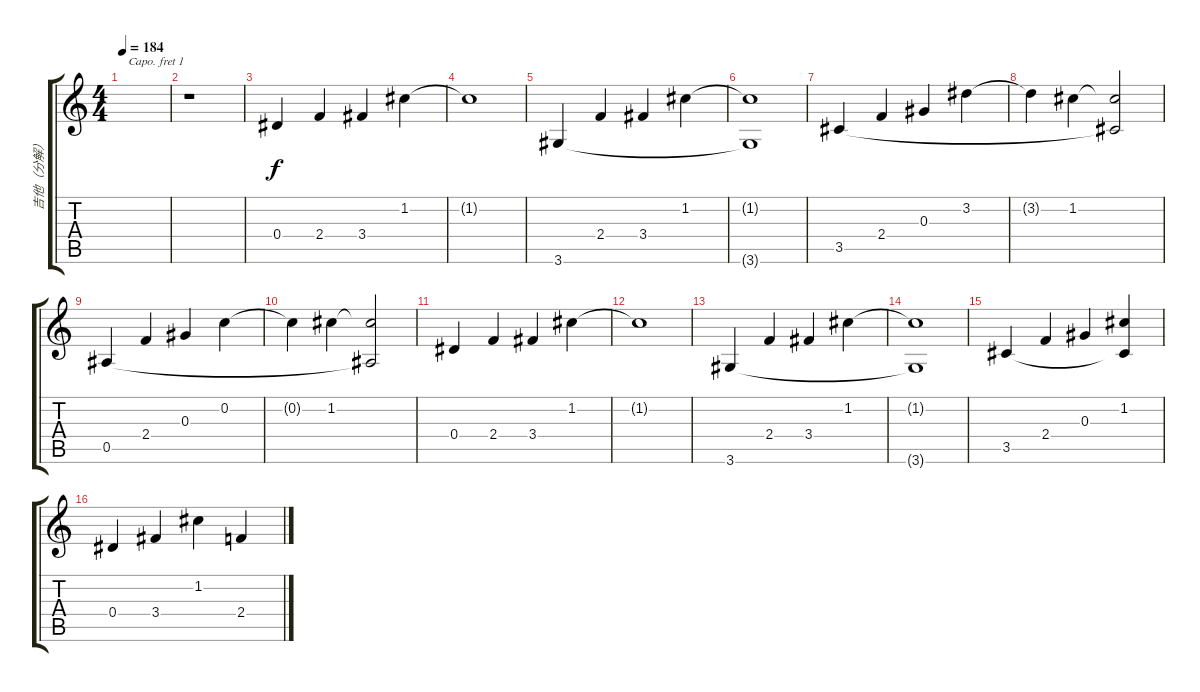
\track ("吉他（分解）" "吉他（分解）") {instrument acousticguitarsteel}
\staff {score tabs}
\capo 1
\tuning (E4 B3 G3 D3 A2 E2) {hide}
\ts (4 4)
\tempo 184
\clef g2
\ks c
|
r.1 |
0.4.4 2.4.4 3.4.4 1.2.4 |
1.2{t}.1 |
3.6.4 2.4.4 3.4.4 1.2.4 |
(1.2{t} 3.6{t}).1 |
3.5.4 2.4.4 0.3.4 3.2.4 |
3.2{t}.4 1.2.4 (1.2{t} 3.5{t}).2 |
0.5.4 2.4.4 0.3.4 0.2.4 |
0.2{t}.4 1.2.4 (1.2{t} 0.5{t}).2 |
0.4.4 2.4.4 3.4.4 1.2.4 |
1.2{t}.1 |
3.6.4 2.4.4 3.4.4 1.2.4 |
(1.2{t} 3.6{t}).1 |
3.5.4 2.4.4 0.3.4 (1.2 3.5{t}).4 |
0.4.4 3.4.4 1.2.4 2.4.4
